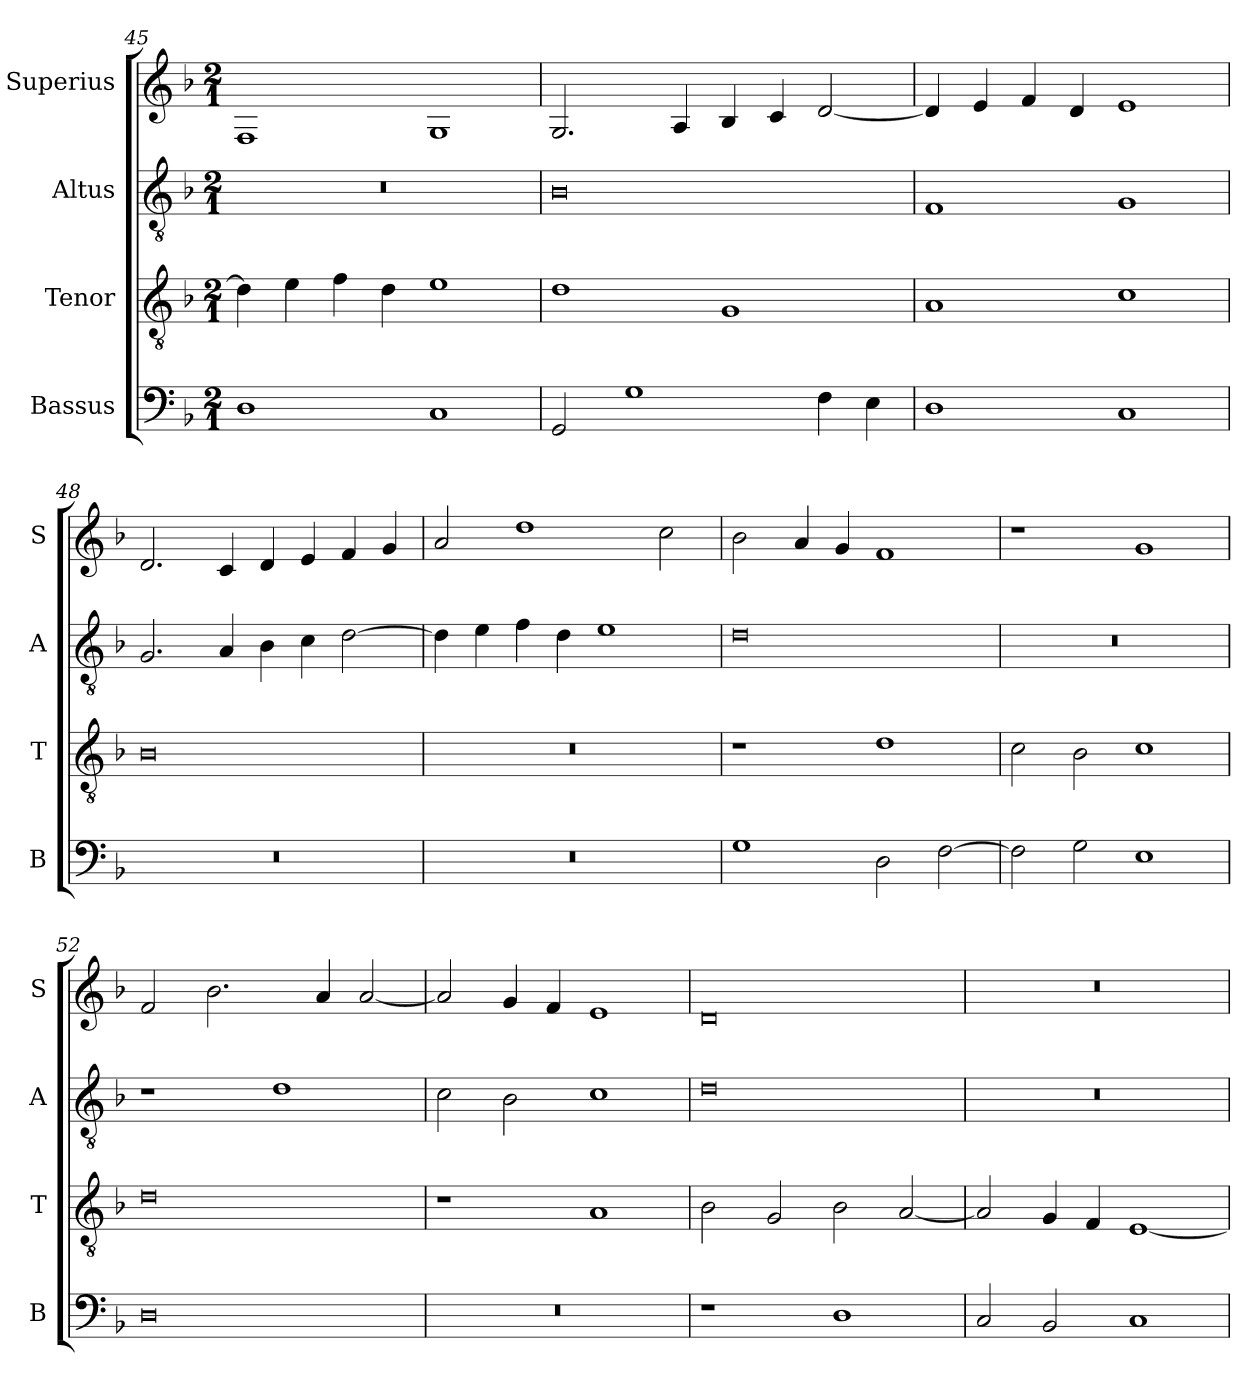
**kern	**kern	**kern	**kern
*part4	*part3	*part2	*part1
*staff4	*staff3	*staff2	*staff1
*I"Bassus	*I"Tenor	*I"Altus	*I"Superius
*I'B	*I'T	*I'A	*I'S
*clefF4	*clefGv2	*clefGv2	*clefG2
*k[b-]	*k[b-]	*k[b-]	*k[b-]
*M2/1	*M2/1	*M2/1	*M2/1
=45	=45	=45	=45
1D	4d\]	0r	1F
.	4e\	.	.
.	4f\	.	.
.	4d\	.	.
1C	1e	.	1G
=46	=46	=46	=46
2GG/	1d	0B-	2.G/
1G	.	.	.
.	.	.	4A/
.	1G	.	4B-/
.	.	.	4c/
4F\	.	.	[2d/
4E\	.	.	.
=47	=47	=47	=47
1D	1A	1F	4d/]
.	.	.	4e/
.	.	.	4f/
.	.	.	4d/
1C	1c	1G	1e
=48	=48	=48	=48
0r	0B-	2.G/	2.d/
.	.	4A/	4c/
.	.	4B-\	4d/
.	.	4c\	4e/
.	.	[2d\	4f/
.	.	.	4g/
=49	=49	=49	=49
0r	0r	4d\]	2a/
.	.	4e\	.
.	.	4f\	1dd
.	.	4d\	.
.	.	1e	.
.	.	.	2cc\
=50	=50	=50	=50
1G	1r	0d	2b-\
.	.	.	4a/
.	.	.	4g/
2D\	1d	.	1f
[2F\	.	.	.
=51	=51	=51	=51
2F\]	2c\	0r	1r
2G\	2B-\	.	.
1E	1c	.	1g
=52	=52	=52	=52
0D	0d	1r	2f/
.	.	.	2.b-\
.	.	1d	.
.	.	.	4a/
.	.	.	[2a/
=53	=53	=53	=53
0r	1r	2c\	2a/]
.	.	2B-\	4g/
.	.	.	4f/
.	1A	1c	1e
=54	=54	=54	=54
1r	2B-\	0d	0d
.	2G/	.	.
1D	2B-\	.	.
.	[2A/	.	.
=55	=55	=55	=55
2C/	2A/]	0r	0r
2BB-/	4G/	.	.
.	4F/	.	.
1C	[1E	.	.
=	=	=	=
*-	*-	*-	*-
